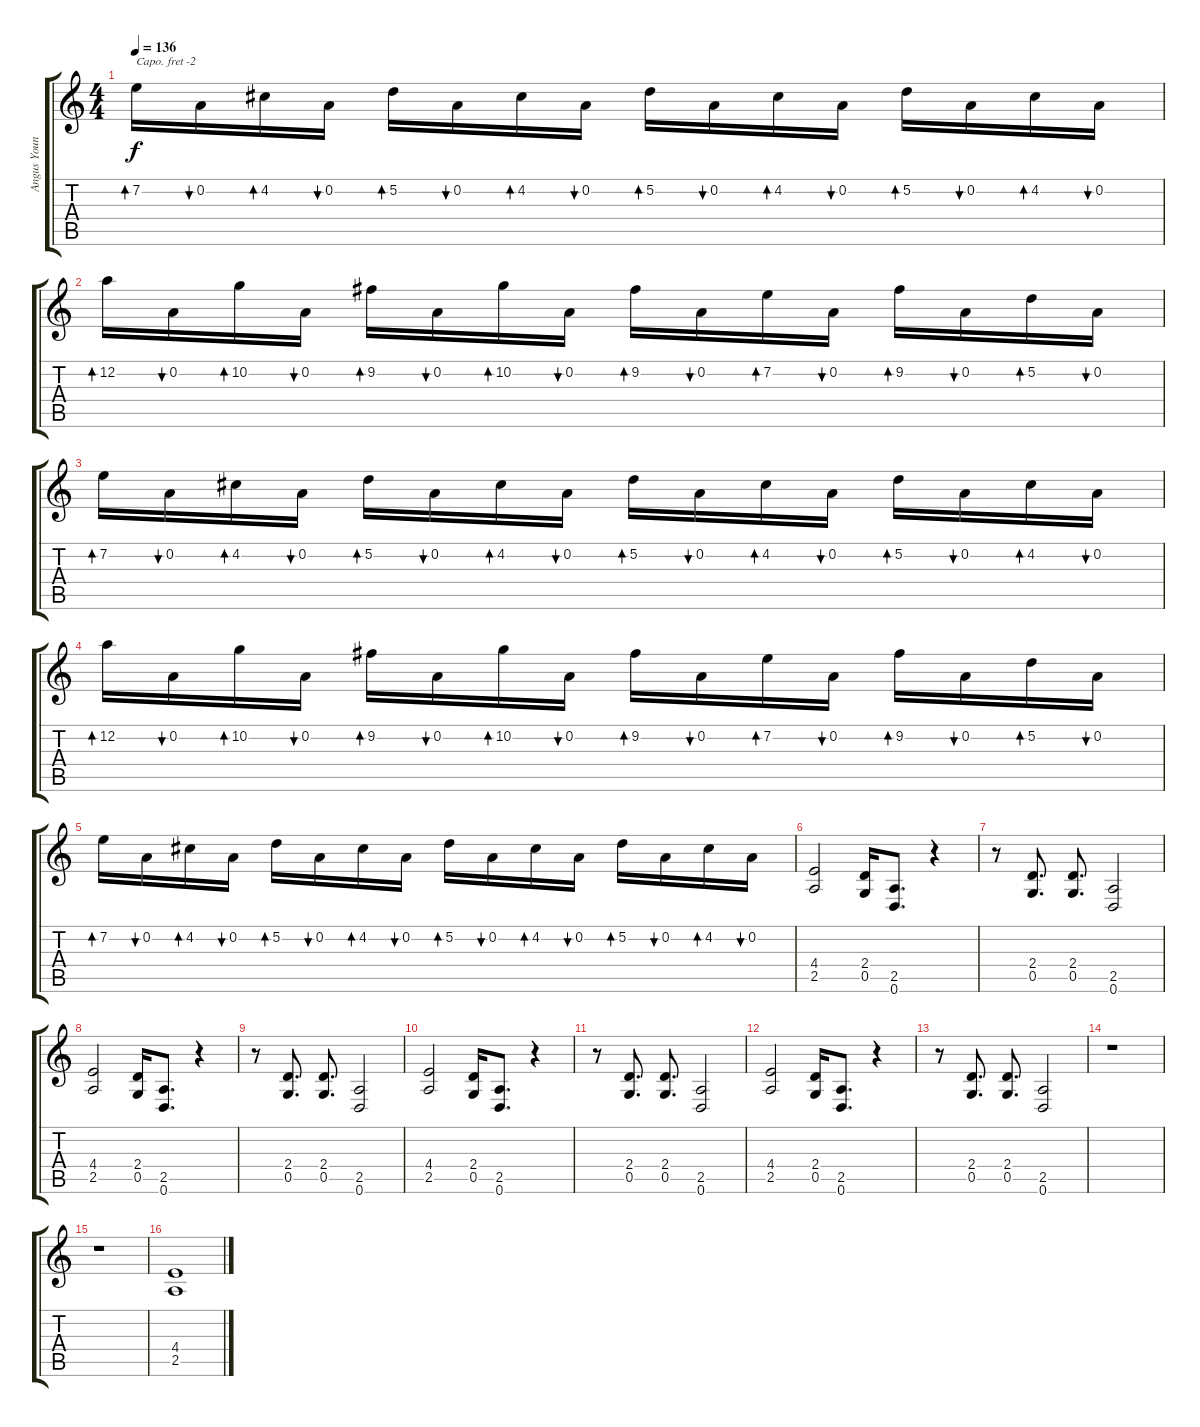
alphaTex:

\track ("Angus Young - Lead Guitar" "Angus Youn") {instrument distortionguitar}
\staff {score tabs}
\capo -2
\tuning (E4 B3 G3 D3 A2 E2) {hide}
\ts (4 4)
\tempo 136
\clef g2
\ks c
7.2.16{bd 120 dy f} 0.2.16{bu 120} 4.2.16{bd 120} 0.2.16{bu 120} 5.2.16{bd 120} 0.2.16{bu 120} 4.2.16{bd 120} 0.2.16{bu 120} 5.2.16{bd 120} 0.2.16{bu 120} 4.2.16{bd 120} 0.2.16{bu 120} 5.2.16{bd 120} 0.2.16{bu 120} 4.2.16{bd 120} 0.2.16{bu 120} |
12.2.16{bd 120} 0.2.16{bu 120} 10.2.16{bd 120} 0.2.16{bu 120} 9.2.16{bd 120} 0.2.16{bu 120} 10.2.16{bd 120} 0.2.16{bu 120} 9.2.16{bd 120} 0.2.16{bu 120} 7.2.16{bd 120} 0.2.16{bu 120} 9.2.16{bd 120} 0.2.16{bu 120} 5.2.16{bd 120} 0.2.16{bu 120} |
7.2.16{bd 120} 0.2.16{bu 120} 4.2.16{bd 120} 0.2.16{bu 120} 5.2.16{bd 120} 0.2.16{bu 120} 4.2.16{bd 120} 0.2.16{bu 120} 5.2.16{bd 120} 0.2.16{bu 120} 4.2.16{bd 120} 0.2.16{bu 120} 5.2.16{bd 120} 0.2.16{bu 120} 4.2.16{bd 120} 0.2.16{bu 120} |
12.2.16{bd 120} 0.2.16{bu 120} 10.2.16{bd 120} 0.2.16{bu 120} 9.2.16{bd 120} 0.2.16{bu 120} 10.2.16{bd 120} 0.2.16{bu 120} 9.2.16{bd 120} 0.2.16{bu 120} 7.2.16{bd 120} 0.2.16{bu 120} 9.2.16{bd 120} 0.2.16{bu 120} 5.2.16{bd 120} 0.2.16{bu 120} |
7.2.16{bd 120} 0.2.16{bu 120} 4.2.16{bd 120} 0.2.16{bu 120} 5.2.16{bd 120} 0.2.16{bu 120} 4.2.16{bd 120} 0.2.16{bu 120} 5.2.16{bd 120} 0.2.16{bu 120} 4.2.16{bd 120} 0.2.16{bu 120} 5.2.16{bd 120} 0.2.16{bu 120} 4.2.16{bd 120} 0.2.16{bu 120} |
(4.4 2.5).2 (2.4 0.5).16 (2.5 0.6).8{d} r.4 |
r.8 (2.4 0.5).8{d} (2.4 0.5).8{d} (2.5 0.6).2 |
(4.4 2.5).2 (2.4 0.5).16 (2.5 0.6).8{d} r.4 |
r.8 (2.4 0.5).8{d} (2.4 0.5).8{d} (2.5 0.6).2 |
(4.4 2.5).2 (2.4 0.5).16 (2.5 0.6).8{d} r.4 |
r.8 (2.4 0.5).8{d} (2.4 0.5).8{d} (2.5 0.6).2 |
(4.4 2.5).2 (2.4 0.5).16 (2.5 0.6).8{d} r.4 |
r.8 (2.4 0.5).8{d} (2.4 0.5).8{d} (2.5 0.6).2 |
r.1 |
r.1 |
(4.4 2.5).1
